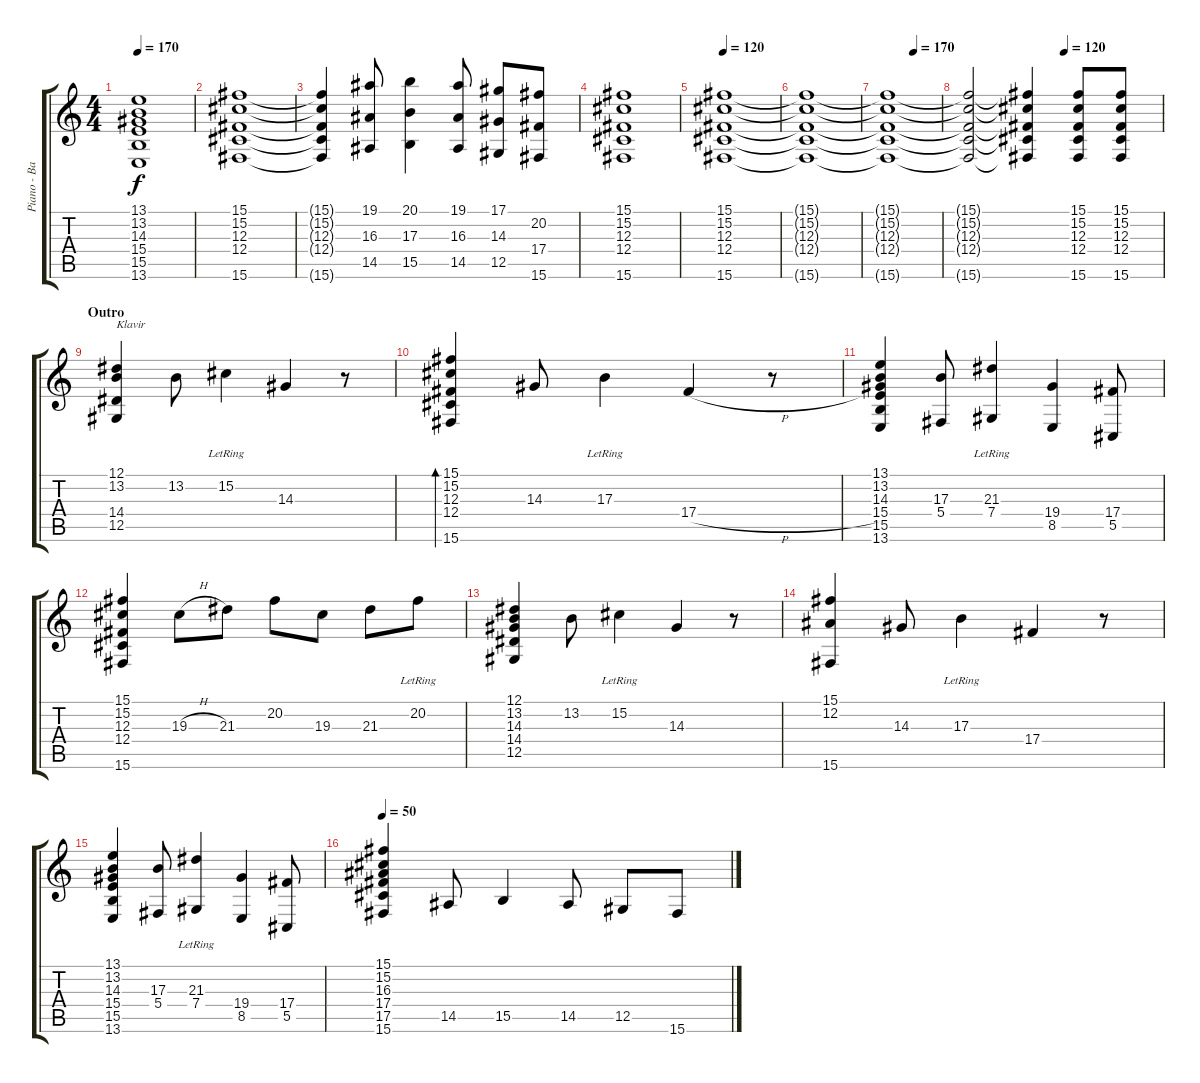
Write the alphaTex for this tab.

\track ("Piano - Badi Boy" "Piano - Ba") {instrument rockorgan}
\staff {score tabs}
\tuning (Eb4 Bb3 Gb3 Db3 Ab2 Eb2) {hide}
\ts (4 4)
\tempo 170
\clef g2
\ks c
(13.1 13.2 14.3 15.4 15.5 13.6).1{dy f} |
(15.1 15.2 12.3 12.4 15.6).1 |
(15.1{t} 15.2{t} 12.3{t} 12.4{t} 15.6{t}).4 (19.1 16.3 14.5).8{volume 13} (20.1 17.3 15.5).4 (19.1 16.3 14.5).8 (17.1 14.3 12.5).8 (20.2 17.4 15.6).8 |
(15.1 15.2 12.3 12.4 15.6).1{volume 9} |
\tempo 120
(15.1 15.2 12.3 12.4 15.6).1{volume 14} |
(15.1{t} 15.2{t} 12.3{t} 12.4{t} 15.6{t}).1 |
\tempo (170 0.5)
(15.1{t} 15.2{t} 12.3{t} 12.4{t} 15.6{t}).1 |
\tempo (120 0.5)
(15.1{t} 15.2{t} 12.3{t} 12.4{t} 15.6{t}).2 (15.1{t} 15.2{t} 12.3{t} 12.4{t} 15.6{t}).4 (15.1 15.2 12.3 12.4 15.6).8 (15.1 15.2 12.3 12.4 15.6).8 |
\section ("" "Outro")
(12.1 13.2 14.4 12.5).4{txt "Klavir" volume 14 instrument acousticgrandpiano} 13.2.8 15.2{lr}.4 14.3.4 r.8 |
(15.1 15.2 12.3 12.4 15.6).4{bd 120} 14.3.8 17.3{lr}.4 17.4{h}.4 r.8 |
(13.1 13.2 14.3 15.4 15.5 13.6).4 (17.3 5.4).8 (21.3 7.4{lr}).4 (19.4 8.5).4 (17.4 5.5).8 |
(15.1 15.2 12.3 12.4 15.6).4 19.3{h}.8 21.3.8 20.2.8 19.3.8 21.3.8 20.2{lr}.8 |
(12.1 13.2 14.3 14.4 12.5).4 13.2.8 15.2{lr}.4 14.3.4 r.8 |
(15.1 12.2 15.6).4 14.3.8 17.3{lr}.4 17.4.4 r.8 |
(13.1 13.2 14.3 15.4 15.5 13.6).4 (17.3 5.4).8 (21.3 7.4{lr}).4 (19.4 8.5).4 (17.4 5.5).8 |
\tempo 50
(15.1 15.2 16.3 17.4 17.5 15.6).4 14.5.8 15.5.4 14.5.8 12.5.8 15.6.8
